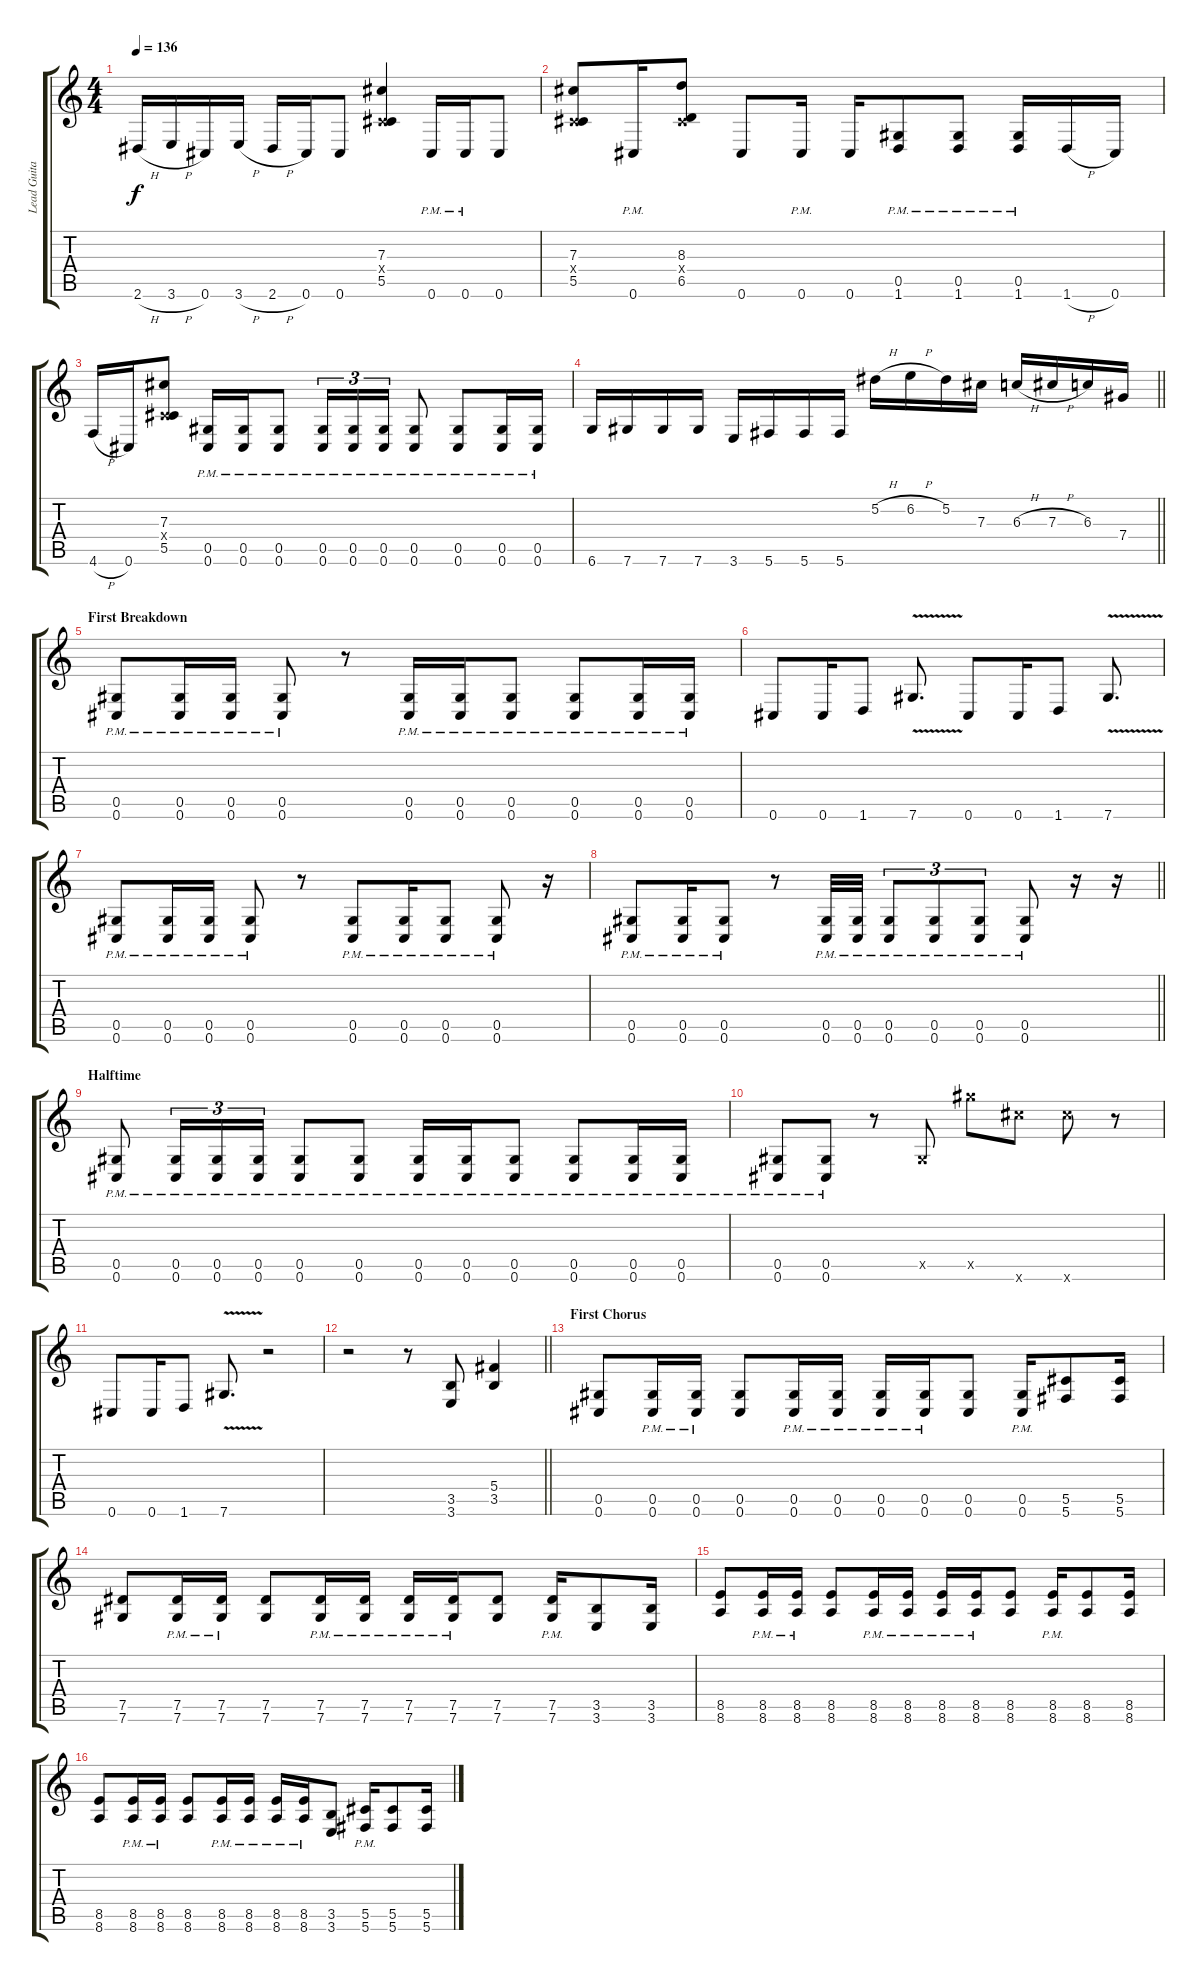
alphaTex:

\track ("Lead Guitar" "Lead Guita") {instrument distortionguitar}
\staff {score tabs}
\tuning (Eb4 Bb3 Gb3 Db3 Ab2 Db2) {hide}
\ts (4 4)
\tempo 136
\clef g2
\ks c
2.6{h}.16{dy f} 3.6{h}.16 0.6.16 3.6{h}.16 2.6{h}.16 0.6.16 0.6.8 (7.3 0.4{x} 5.5).4 0.6{pm}.16 0.6{pm}.16 0.6.8 |
(7.3 0.4{x} 5.5).8 0.6{pm}.16 (8.3 0.4{x} 6.5).8 0.6.8 0.6{pm}.16 0.6.16 (0.5{pm} 1.6{pm}).8 (0.5{pm} 1.6{pm}).8 (0.5{pm} 1.6{pm}).16 1.6{h}.16 0.6.16 |
4.6{h}.16 0.6.16 (7.3 0.4{x} 5.5).8 (0.5{pm} 0.6{pm}).16 (0.5{pm} 0.6{pm}).16 (0.5{pm} 0.6{pm}).8 (0.5{pm} 0.6{pm}).16{tu (3 2)} (0.5{pm} 0.6{pm}).16{tu (3 2)} (0.5{pm} 0.6{pm}).16{tu (3 2)} (0.5{pm} 0.6{pm}).8 (0.5{pm} 0.6{pm}).8 (0.5{pm} 0.6{pm}).16 (0.5{pm} 0.6{pm}).16 |
\barLineRight lightlight
6.6.16 7.6.16 7.6.16 7.6.16 3.6.16 5.6.16 5.6.16 5.6.16 5.2{h}.16 6.2{h}.16 5.2.16 7.3.16 6.3{h}.16 7.3{h}.16 6.3.16 7.4.16 |
\section ("" "First Breakdown")
(0.5{pm} 0.6{pm}).8 (0.5{pm} 0.6{pm}).16 (0.5{pm} 0.6{pm}).16 (0.5{pm} 0.6{pm}).8 r.8 (0.5{pm} 0.6{pm}).16 (0.5{pm} 0.6{pm}).16 (0.5{pm} 0.6{pm}).8 (0.5{pm} 0.6{pm}).8 (0.5{pm} 0.6{pm}).16 (0.5{pm} 0.6{pm}).16 |
0.6.8 0.6.16 1.6.8 7.6{v}.8{d} 0.6.8 0.6.16 1.6.8 7.6{v}.8{d} |
(0.5{pm} 0.6{pm}).8 (0.5{pm} 0.6{pm}).16 (0.5{pm} 0.6{pm}).16 (0.5{pm} 0.6{pm}).8 r.8 (0.5{pm} 0.6{pm}).8 (0.5{pm} 0.6{pm}).16 (0.5{pm} 0.6{pm}).8 (0.5{pm} 0.6{pm}).8 r.16 |
\barLineRight lightlight
(0.5{pm} 0.6{pm}).8 (0.5{pm} 0.6{pm}).16 (0.5{pm} 0.6{pm}).8 r.8 (0.5{pm} 0.6{pm}).32 (0.5{pm} 0.6{pm}).32 (0.5{pm} 0.6{pm}).8{tu (3 2)} (0.5{pm} 0.6{pm}).8{tu (3 2)} (0.5{pm} 0.6{pm}).8{tu (3 2)} (0.5{pm} 0.6{pm}).8 r.16 r.16 |
\section ("" "Halftime")
(0.5{pm} 0.6{pm}).8 (0.5{pm} 0.6{pm}).16{tu (3 2)} (0.5{pm} 0.6{pm}).16{tu (3 2)} (0.5{pm} 0.6{pm}).16{tu (3 2)} (0.5{pm} 0.6{pm}).8 (0.5{pm} 0.6{pm}).8 (0.5{pm} 0.6{pm}).16 (0.5{pm} 0.6{pm}).16 (0.5{pm} 0.6{pm}).8 (0.5{pm} 0.6{pm}).8 (0.5{pm} 0.6{pm}).16 (0.5{pm} 0.6{pm}).16 |
(0.5{pm} 0.6{pm}).8 (0.5{pm} 0.6{pm}).8 r.8 0.5{x}.8 24.5{x}.8 24.6{x}.8 24.6{x}.8 r.8 |
0.6.8 0.6.16 1.6.8 7.6{v}.8{d} r.2 |
\barLineRight lightlight
r.2 r.8 (3.5 3.6).8 (5.4 3.5).4 |
\section ("" "First Chorus")
(0.5 0.6).8 (0.5{pm} 0.6{pm}).16 (0.5{pm} 0.6{pm}).16 (0.5 0.6).8 (0.5{pm} 0.6{pm}).16 (0.5{pm} 0.6{pm}).16 (0.5{pm} 0.6{pm}).16 (0.5{pm} 0.6{pm}).16 (0.5 0.6).8 (0.5{pm} 0.6{pm}).16 (5.5 5.6).8 (5.5 5.6).16 |
(7.5 7.6).8 (7.5{pm} 7.6{pm}).16 (7.5{pm} 7.6{pm}).16 (7.5 7.6).8 (7.5{pm} 7.6{pm}).16 (7.5{pm} 7.6{pm}).16 (7.5{pm} 7.6{pm}).16 (7.5{pm} 7.6{pm}).16 (7.5 7.6).8 (7.5{pm} 7.6{pm}).16 (3.5 3.6).8 (3.5 3.6).16 |
(8.5 8.6).8 (8.5{pm} 8.6{pm}).16 (8.5{pm} 8.6{pm}).16 (8.5 8.6).8 (8.5{pm} 8.6{pm}).16 (8.5{pm} 8.6{pm}).16 (8.5{pm} 8.6{pm}).16 (8.5{pm} 8.6{pm}).16 (8.5 8.6).8 (8.5{pm} 8.6{pm}).16 (8.5 8.6).8 (8.5 8.6).16 |
(8.5 8.6).8 (8.5{pm} 8.6{pm}).16 (8.5{pm} 8.6{pm}).16 (8.5 8.6).8 (8.5{pm} 8.6{pm}).16 (8.5{pm} 8.6{pm}).16 (8.5{pm} 8.6{pm}).16 (8.5{pm} 8.6{pm}).16 (3.5 3.6).8 (5.5{pm} 5.6{pm}).16 (5.5 5.6).8 (5.5 5.6).16
